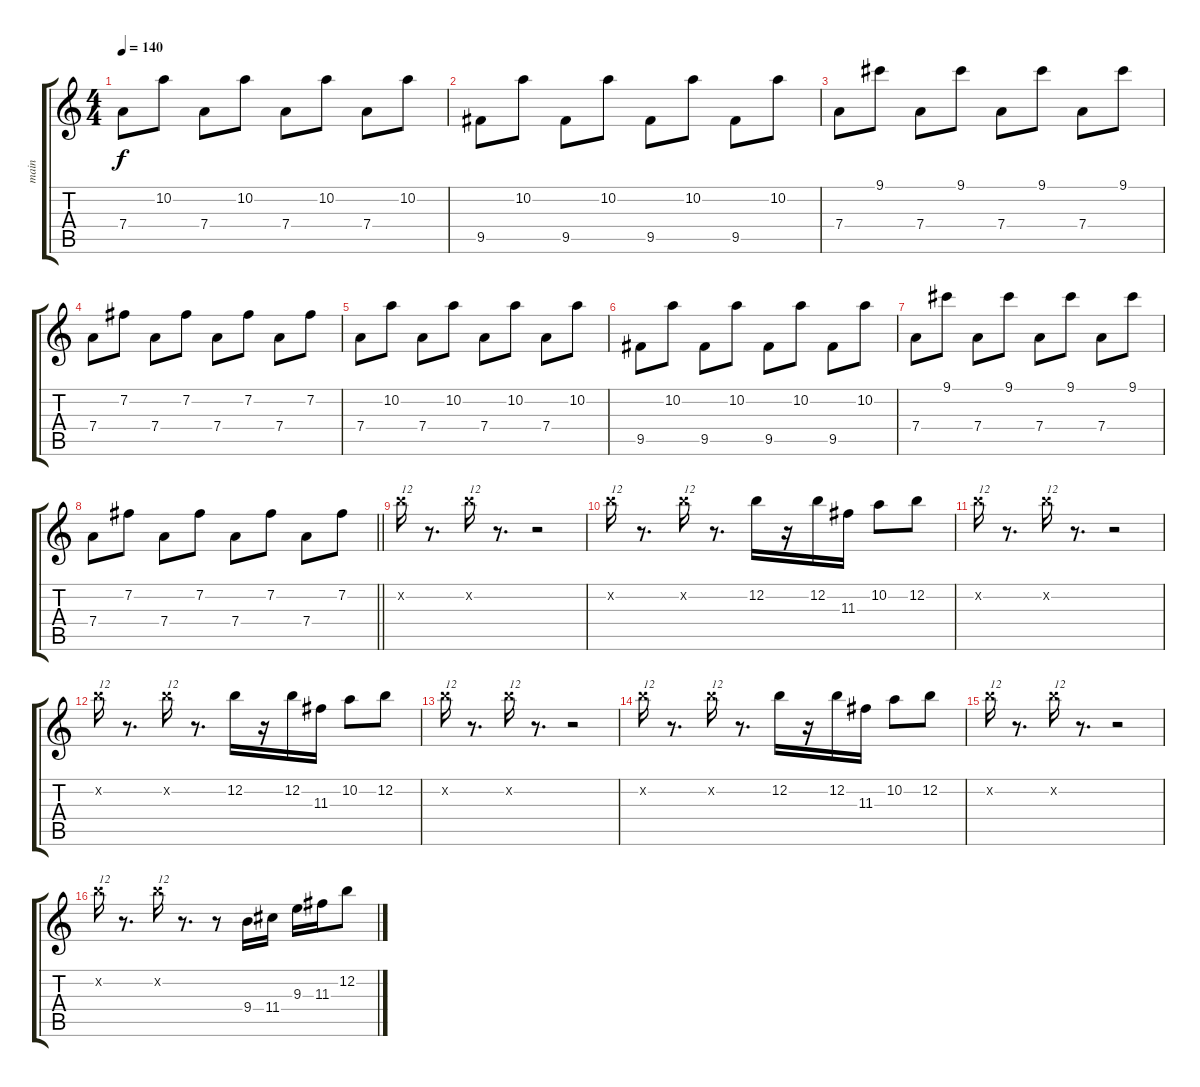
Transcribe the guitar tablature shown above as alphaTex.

\track ("main" "main") {instrument acousticguitarsteel}
\staff {score tabs}
\tuning (E4 B3 G3 D3 A2 E2) {hide}
\ts (4 4)
\tempo 140
\clef g2
\ks c
7.4.8{dy f} 10.2.8 7.4.8 10.2.8 7.4.8 10.2.8 7.4.8 10.2.8 |
9.5.8 10.2.8 9.5.8 10.2.8 9.5.8 10.2.8 9.5.8 10.2.8 |
7.4.8 9.1.8 7.4.8 9.1.8 7.4.8 9.1.8 7.4.8 9.1.8 |
7.4.8 7.2.8 7.4.8 7.2.8 7.4.8 7.2.8 7.4.8 7.2.8 |
7.4.8 10.2.8 7.4.8 10.2.8 7.4.8 10.2.8 7.4.8 10.2.8 |
9.5.8 10.2.8 9.5.8 10.2.8 9.5.8 10.2.8 9.5.8 10.2.8 |
7.4.8 9.1.8 7.4.8 9.1.8 7.4.8 9.1.8 7.4.8 9.1.8 |
\barLineRight lightlight
7.4.8 7.2.8 7.4.8 7.2.8 7.4.8 7.2.8 7.4.8 7.2.8 |
12.2{x}.16{txt "12"} r.8{d} 12.2{x}.16{txt "12"} r.8{d} r.2 |
12.2{x}.16{txt "12"} r.8{d} 12.2{x}.16{txt "12"} r.8{d} 12.2.16 r.16 12.2.16 11.3.16 10.2.8 12.2.8 |
12.2{x}.16{txt "12"} r.8{d} 12.2{x}.16{txt "12"} r.8{d} r.2 |
12.2{x}.16{txt "12"} r.8{d} 12.2{x}.16{txt "12"} r.8{d} 12.2.16 r.16 12.2.16 11.3.16 10.2.8 12.2.8 |
12.2{x}.16{txt "12"} r.8{d} 12.2{x}.16{txt "12"} r.8{d} r.2 |
12.2{x}.16{txt "12"} r.8{d} 12.2{x}.16{txt "12"} r.8{d} 12.2.16 r.16 12.2.16 11.3.16 10.2.8 12.2.8 |
12.2{x}.16{txt "12"} r.8{d} 12.2{x}.16{txt "12"} r.8{d} r.2 |
12.2{x}.16{txt "12"} r.8{d} 12.2{x}.16{txt "12"} r.8{d} r.8 9.4.16 11.4.16 9.3.16 11.3.16 12.2.8
